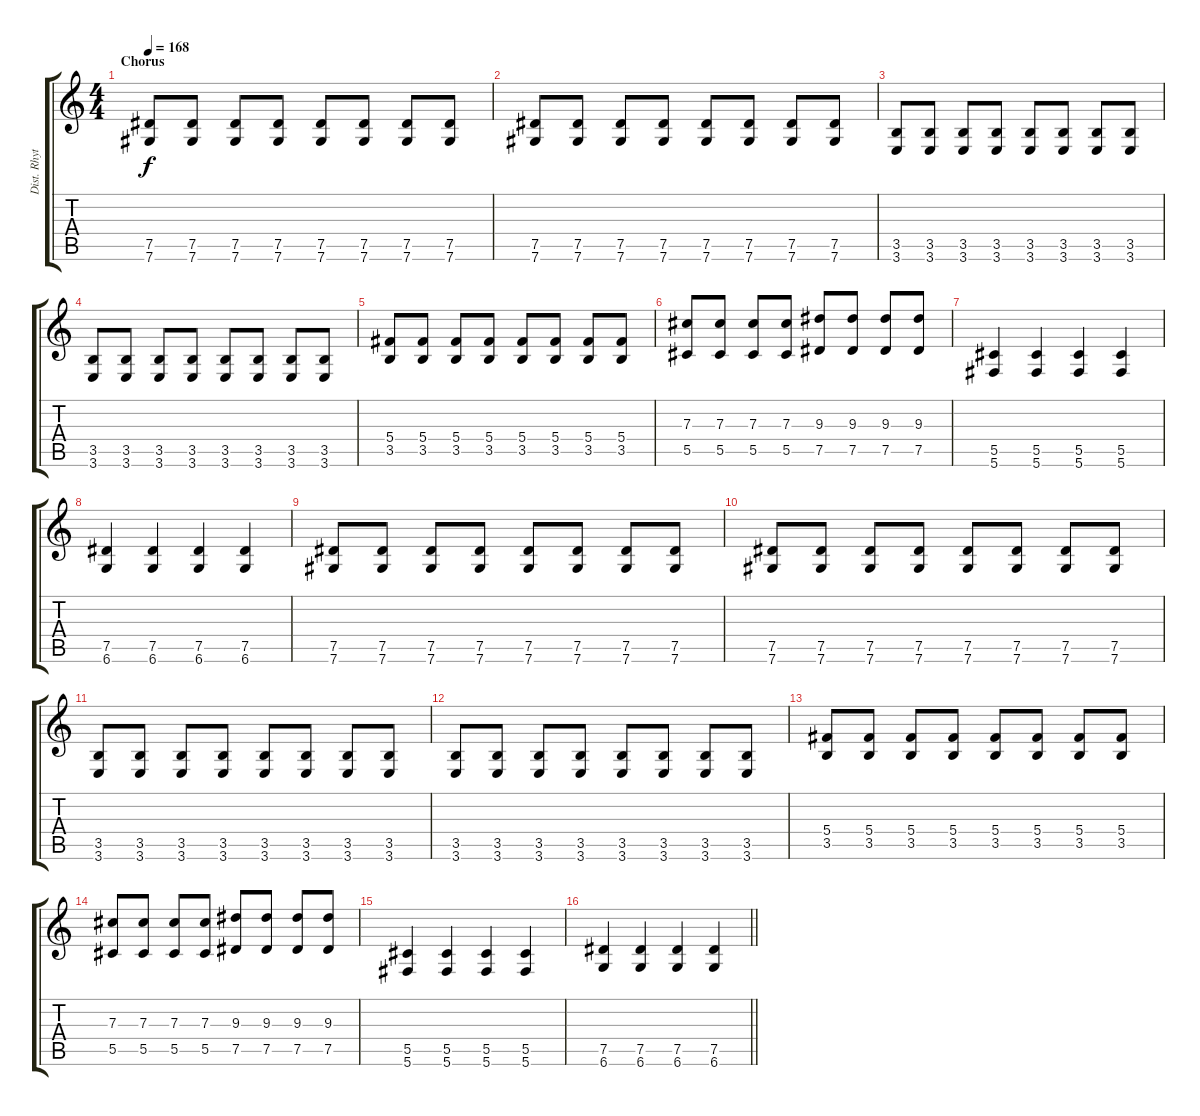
\track ("Dist. Rhytm Guitar [R]" "Dist. Rhyt") {instrument distortionguitar}
\staff {score tabs}
\tuning (Eb4 Bb3 Gb3 Db3 Ab2 Db2) {hide}
\ts (4 4)
\section ("" "Chorus")
\tempo 168
\clef g2
\ks c
(7.5 7.6).8{dy f} (7.5 7.6).8 (7.5 7.6).8 (7.5 7.6).8 (7.5 7.6).8 (7.5 7.6).8 (7.5 7.6).8 (7.5 7.6).8 |
(7.5 7.6).8 (7.5 7.6).8 (7.5 7.6).8 (7.5 7.6).8 (7.5 7.6).8 (7.5 7.6).8 (7.5 7.6).8 (7.5 7.6).8 |
(3.5 3.6).8 (3.5 3.6).8 (3.5 3.6).8 (3.5 3.6).8 (3.5 3.6).8 (3.5 3.6).8 (3.5 3.6).8 (3.5 3.6).8 |
(3.5 3.6).8 (3.5 3.6).8 (3.5 3.6).8 (3.5 3.6).8 (3.5 3.6).8 (3.5 3.6).8 (3.5 3.6).8 (3.5 3.6).8 |
(5.4 3.5).8 (5.4 3.5).8 (5.4 3.5).8 (5.4 3.5).8 (5.4 3.5).8 (5.4 3.5).8 (5.4 3.5).8 (5.4 3.5).8 |
(7.3 5.5).8 (7.3 5.5).8 (7.3 5.5).8 (7.3 5.5).8 (9.3 7.5).8 (9.3 7.5).8 (9.3 7.5).8 (9.3 7.5).8 |
(5.5 5.6).4 (5.5 5.6).4 (5.5 5.6).4 (5.5 5.6).4 |
(7.5 6.6).4 (7.5 6.6).4 (7.5 6.6).4 (7.5 6.6).4 |
(7.5 7.6).8 (7.5 7.6).8 (7.5 7.6).8 (7.5 7.6).8 (7.5 7.6).8 (7.5 7.6).8 (7.5 7.6).8 (7.5 7.6).8 |
(7.5 7.6).8 (7.5 7.6).8 (7.5 7.6).8 (7.5 7.6).8 (7.5 7.6).8 (7.5 7.6).8 (7.5 7.6).8 (7.5 7.6).8 |
(3.5 3.6).8 (3.5 3.6).8 (3.5 3.6).8 (3.5 3.6).8 (3.5 3.6).8 (3.5 3.6).8 (3.5 3.6).8 (3.5 3.6).8 |
(3.5 3.6).8 (3.5 3.6).8 (3.5 3.6).8 (3.5 3.6).8 (3.5 3.6).8 (3.5 3.6).8 (3.5 3.6).8 (3.5 3.6).8 |
(5.4 3.5).8 (5.4 3.5).8 (5.4 3.5).8 (5.4 3.5).8 (5.4 3.5).8 (5.4 3.5).8 (5.4 3.5).8 (5.4 3.5).8 |
(7.3 5.5).8 (7.3 5.5).8 (7.3 5.5).8 (7.3 5.5).8 (9.3 7.5).8 (9.3 7.5).8 (9.3 7.5).8 (9.3 7.5).8 |
(5.5 5.6).4 (5.5 5.6).4 (5.5 5.6).4 (5.5 5.6).4 |
\barLineRight lightlight
(7.5 6.6).4 (7.5 6.6).4 (7.5 6.6).4 (7.5 6.6).4
